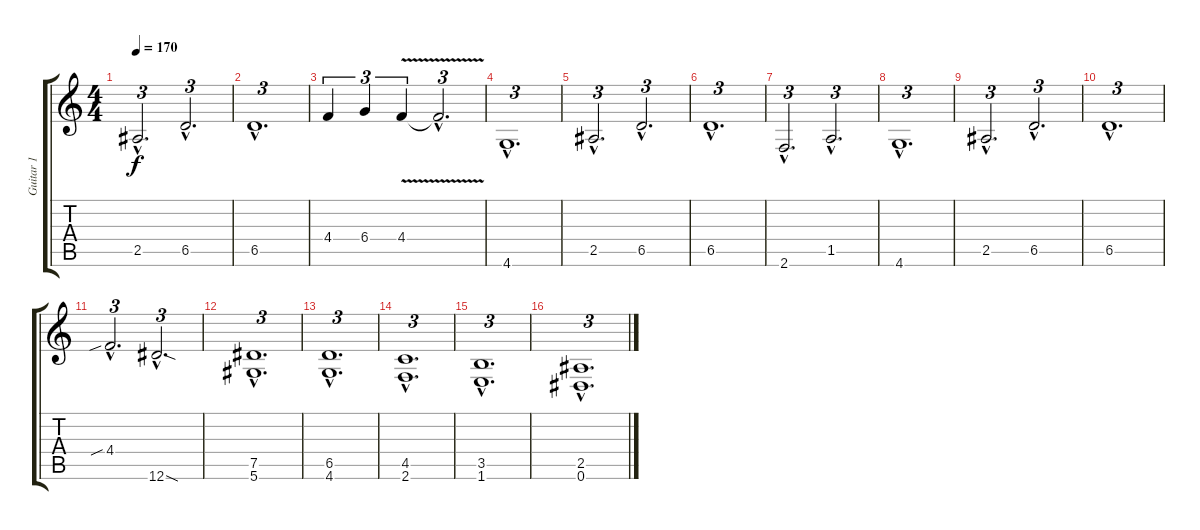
\track ("Guitar 1" "Guitar 1") {instrument overdrivenguitar}
\staff {score tabs}
\tuning (Eb4 Bb3 Gb3 Db3 Ab2 Eb2) {hide}
\ts (4 4)
\tempo 170
\clef g2
\ks c
2.5{hac}.2{d tu (3 2) dy f} 6.5{hac}.2{d tu (3 2)} |
6.5{hac}.1{d tu (3 2)} |
4.4.4{tu (3 2)} 6.4.4{tu (3 2)} 4.4{v}.4{tu (3 2)} 4.4{hac t}.2{d tu (3 2)} |
4.6{hac}.1{d tu (3 2)} |
2.5{hac}.2{d tu (3 2)} 6.5{hac}.2{d tu (3 2)} |
6.5{hac}.1{d tu (3 2)} |
2.6{hac}.2{d tu (3 2)} 1.5{hac}.2{d tu (3 2)} |
4.6{hac}.1{d tu (3 2)} |
2.5{hac}.2{d tu (3 2)} 6.5{hac}.2{d tu (3 2)} |
6.5{hac}.1{d tu (3 2)} |
4.4{sib hac}.2{d tu (3 2)} 12.6{sod hac}.2{d tu (3 2)} |
\section ("" "")
(7.5{hac} 5.6{hac}).1{d tu (3 2)} |
(6.5{hac} 4.6{hac}).1{d tu (3 2)} |
(4.5{hac} 2.6{hac}).1{d tu (3 2)} |
(3.5{hac} 1.6{hac}).1{d tu (3 2)} |
(2.5{hac} 0.6{hac}).1{d tu (3 2)}
